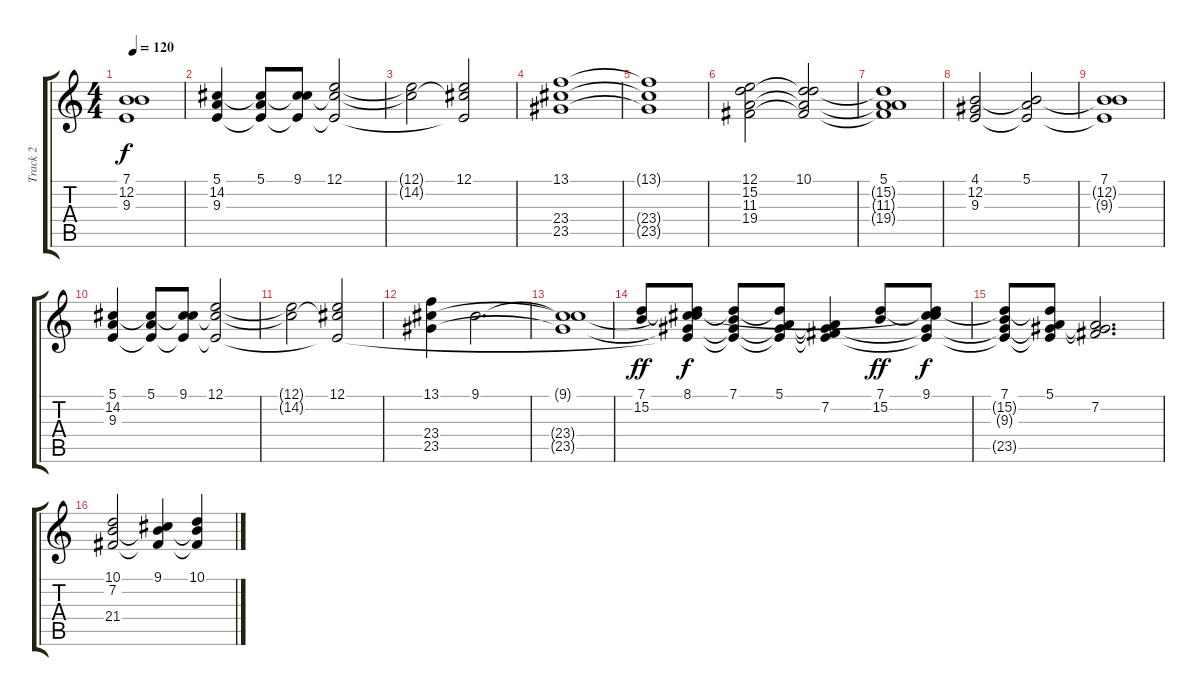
\track ("Track 2" "Track 2") {instrument stringensemble1}
\staff {score tabs}
\tuning (E4 B3 G3 D3 A2 E2) {hide}
\ts (4 4)
\tempo 120
\clef g2
\ks c
(7.1 12.2{t} 9.3{t}).1{dy f} |
(5.1 14.2 9.3).4 (5.1 14.2{t} 9.3{t}).8 (9.1 14.2{t} 9.3{t}).8 (12.1 14.2{t} 9.3{t}).2 |
(12.1{t} 14.2{t}).2 (12.1 14.2{t} 9.3{t}).2 |
(13.1 23.4 23.5).1 |
(13.1{t} 23.4{t} 23.5{t}).1 |
(12.1 15.2 11.3 19.4).2 (10.1 15.2{t} 11.3{t} 19.4{t}).2 |
(5.1 15.2{t} 11.3{t} 19.4{t}).1 |
(4.1 12.2 9.3).2 (5.1 12.2{t} 9.3{t}).2 |
(7.1 12.2{t} 9.3{t}).1 |
(5.1 14.2 9.3).4 (5.1 14.2{t} 9.3{t}).8 (9.1 14.2{t} 9.3{t}).8 (12.1 14.2{t} 9.3{t}).2 |
(12.1{t} 14.2{t}).2 (12.1 14.2{t} 9.3{t}).2 |
(13.1 23.4 23.5).4 9.1.2{d} |
(9.1{t} 23.4{t} 23.5{t}).1 |
(7.1 15.2).8{dy ff} (8.1 15.2{t} 9.3{t} 23.4{t} 23.5{t}).8{dy f} (7.1 15.2{t} 9.3{t} 23.5{t}).8 (5.1 15.2{t} 9.3{t} 23.5{t}).8 (5.1{t} 7.2 9.3{t} 23.5{t}).4 (7.1 15.2).8{dy ff} (9.1 15.2{t} 9.3{t} 23.4{t} 23.5{t}).8{dy f} |
(7.1 15.2{t} 9.3{t} 23.5{t}).8 (5.1 15.2{t} 9.3{t} 23.5{t}).8 (5.1{t} 7.2 23.5{t}).2{d} |
(10.1 7.2 21.4).2 (9.1 7.2{t} 21.4{t}).4 (10.1 7.2{t} 21.4{t}).4
